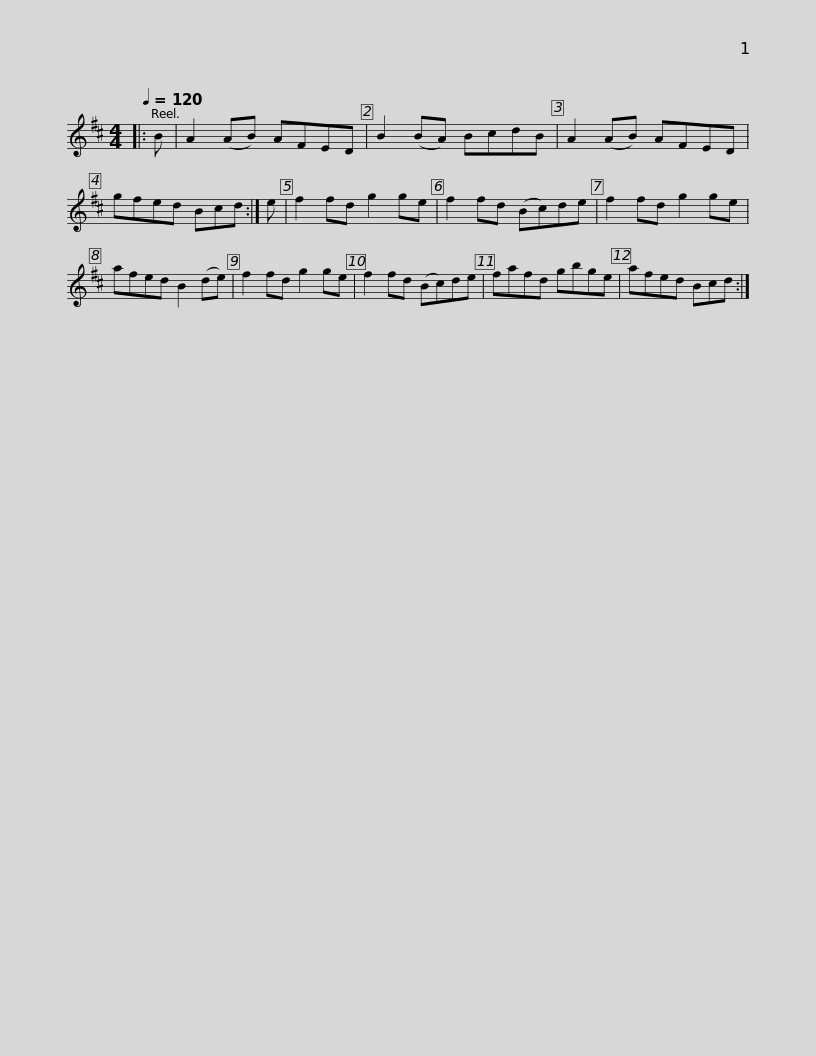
X:1
L:1/8
Q:1/4=120
M:4/4
I:linebreak $
K:D
V:1 treble
V:1
|: B | A2 (AB) AFED | B2 (BA) BcdB | A2 (AB) AFED | gfed Bcd :| %5
 e | f2 fd g2 ge |$ f2 fd (Bc)de | f2 fd g2 ge | afed B2 (de) | %10
 f2 fd g2 ge | f2 fd (Bc)de | fafd gbge |$ afed Bcd :| %14
